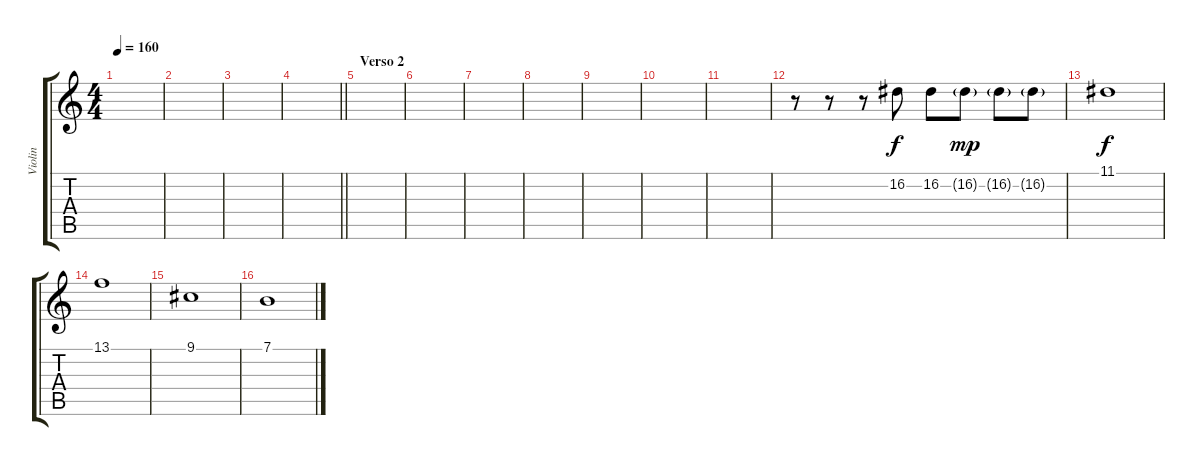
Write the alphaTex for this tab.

\track ("Violin" "Violin") {instrument synthstrings1}
\staff {score tabs}
\tuning (E4 B3 G3 D3 A2 D2) {hide}
\ts (4 4)
\tempo 160
\clef g2
\ks c
|
|
|
\barLineRight lightlight
|
\section ("" "Verso 2")
|
|
|
|
|
|
|
r.8 r.8 r.8 16.2.8 16.2.8 16.2{g}.8{dy mp} 16.2{g}.8 16.2{g}.8 |
11.1.1{dy f} |
13.1.1 |
9.1.1 |
7.1.1
